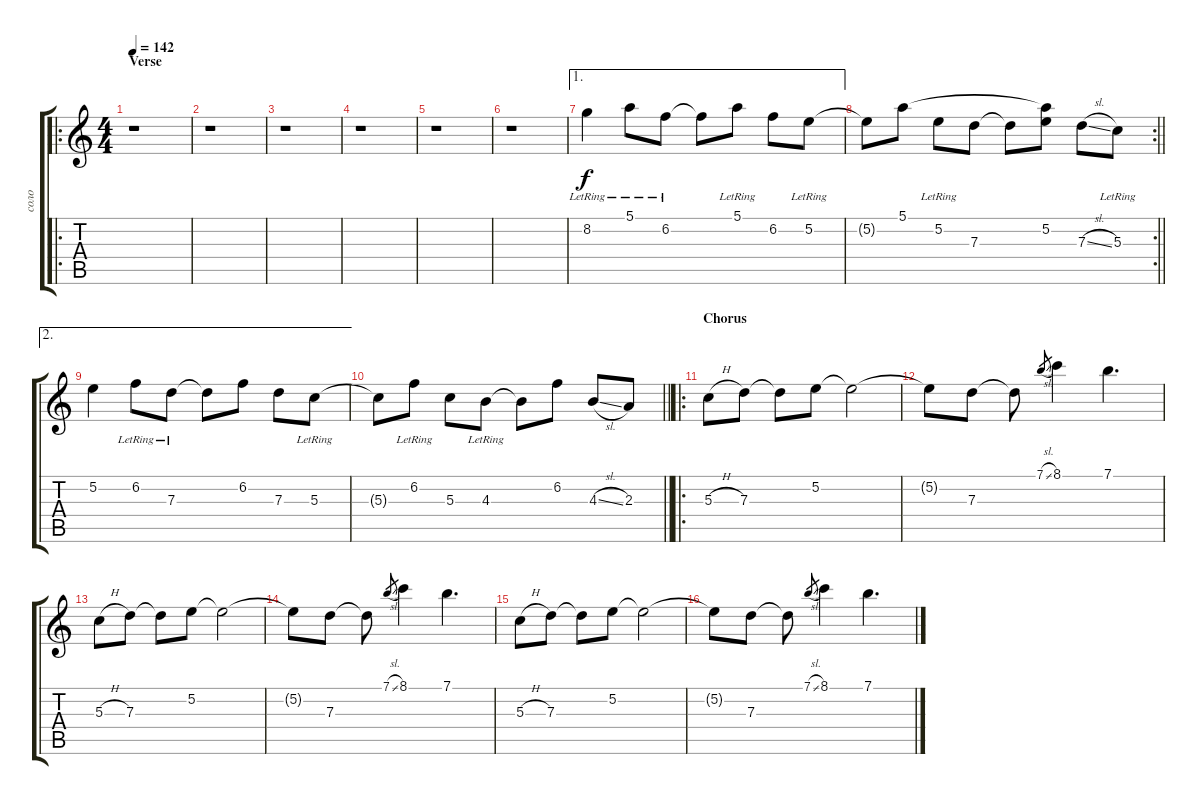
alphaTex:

\track ("соло" "соло") {mute instrument distortionguitar}
\staff {score tabs}
\tuning (E4 B3 G3 D3 A2 E2) {hide}
\ro
\ts (4 4)
\section ("" "Verse")
\tempo 142
\clef g2
\ks c
r.1{dy f} |
r.1 |
r.1 |
r.1 |
r.1 |
r.1 |
\ae 1
8.2{lr}.4 5.1{lr}.8 6.2{lr}.8 6.2{t}.8 5.1{lr}.8 6.2.8 5.2{lr}.8 |
\rc 2
\barLineRight lightlight
5.2{t}.8 5.1.8 5.2{lr}.8 7.3.8 7.3{t}.8 (5.1{t} 5.2).8 7.3{sl}.8 5.3{lr}.8 |
\ae 2
5.2.4 6.2{lr}.8 7.3{lr}.8 7.3{t}.8 6.2.8 7.3.8 5.3{lr}.8 |
\barLineRight lightlight
5.3{t}.8 6.2{lr}.8 5.3.8 4.3{lr}.8 4.3{t}.8 6.2.8 4.3{sl}.8 2.3.8 |
\ro
\section ("" "Chorus")
5.3{h}.8 7.3.8 7.3{t}.8 5.2.8 5.2{t}.2 |
5.2{t}.8 7.3.8 7.3{t}.8 7.1{sl}.8{gr} 8.1.4 7.1.4{d} |
5.3{h}.8 7.3.8 7.3{t}.8 5.2.8 5.2{t}.2 |
5.2{t}.8 7.3.8 7.3{t}.8 7.1{sl}.8{gr} 8.1.4 7.1.4{d} |
5.3{h}.8 7.3.8 7.3{t}.8 5.2.8 5.2{t}.2 |
5.2{t}.8 7.3.8 7.3{t}.8 7.1{sl}.8{gr} 8.1.4 7.1.4{d}
